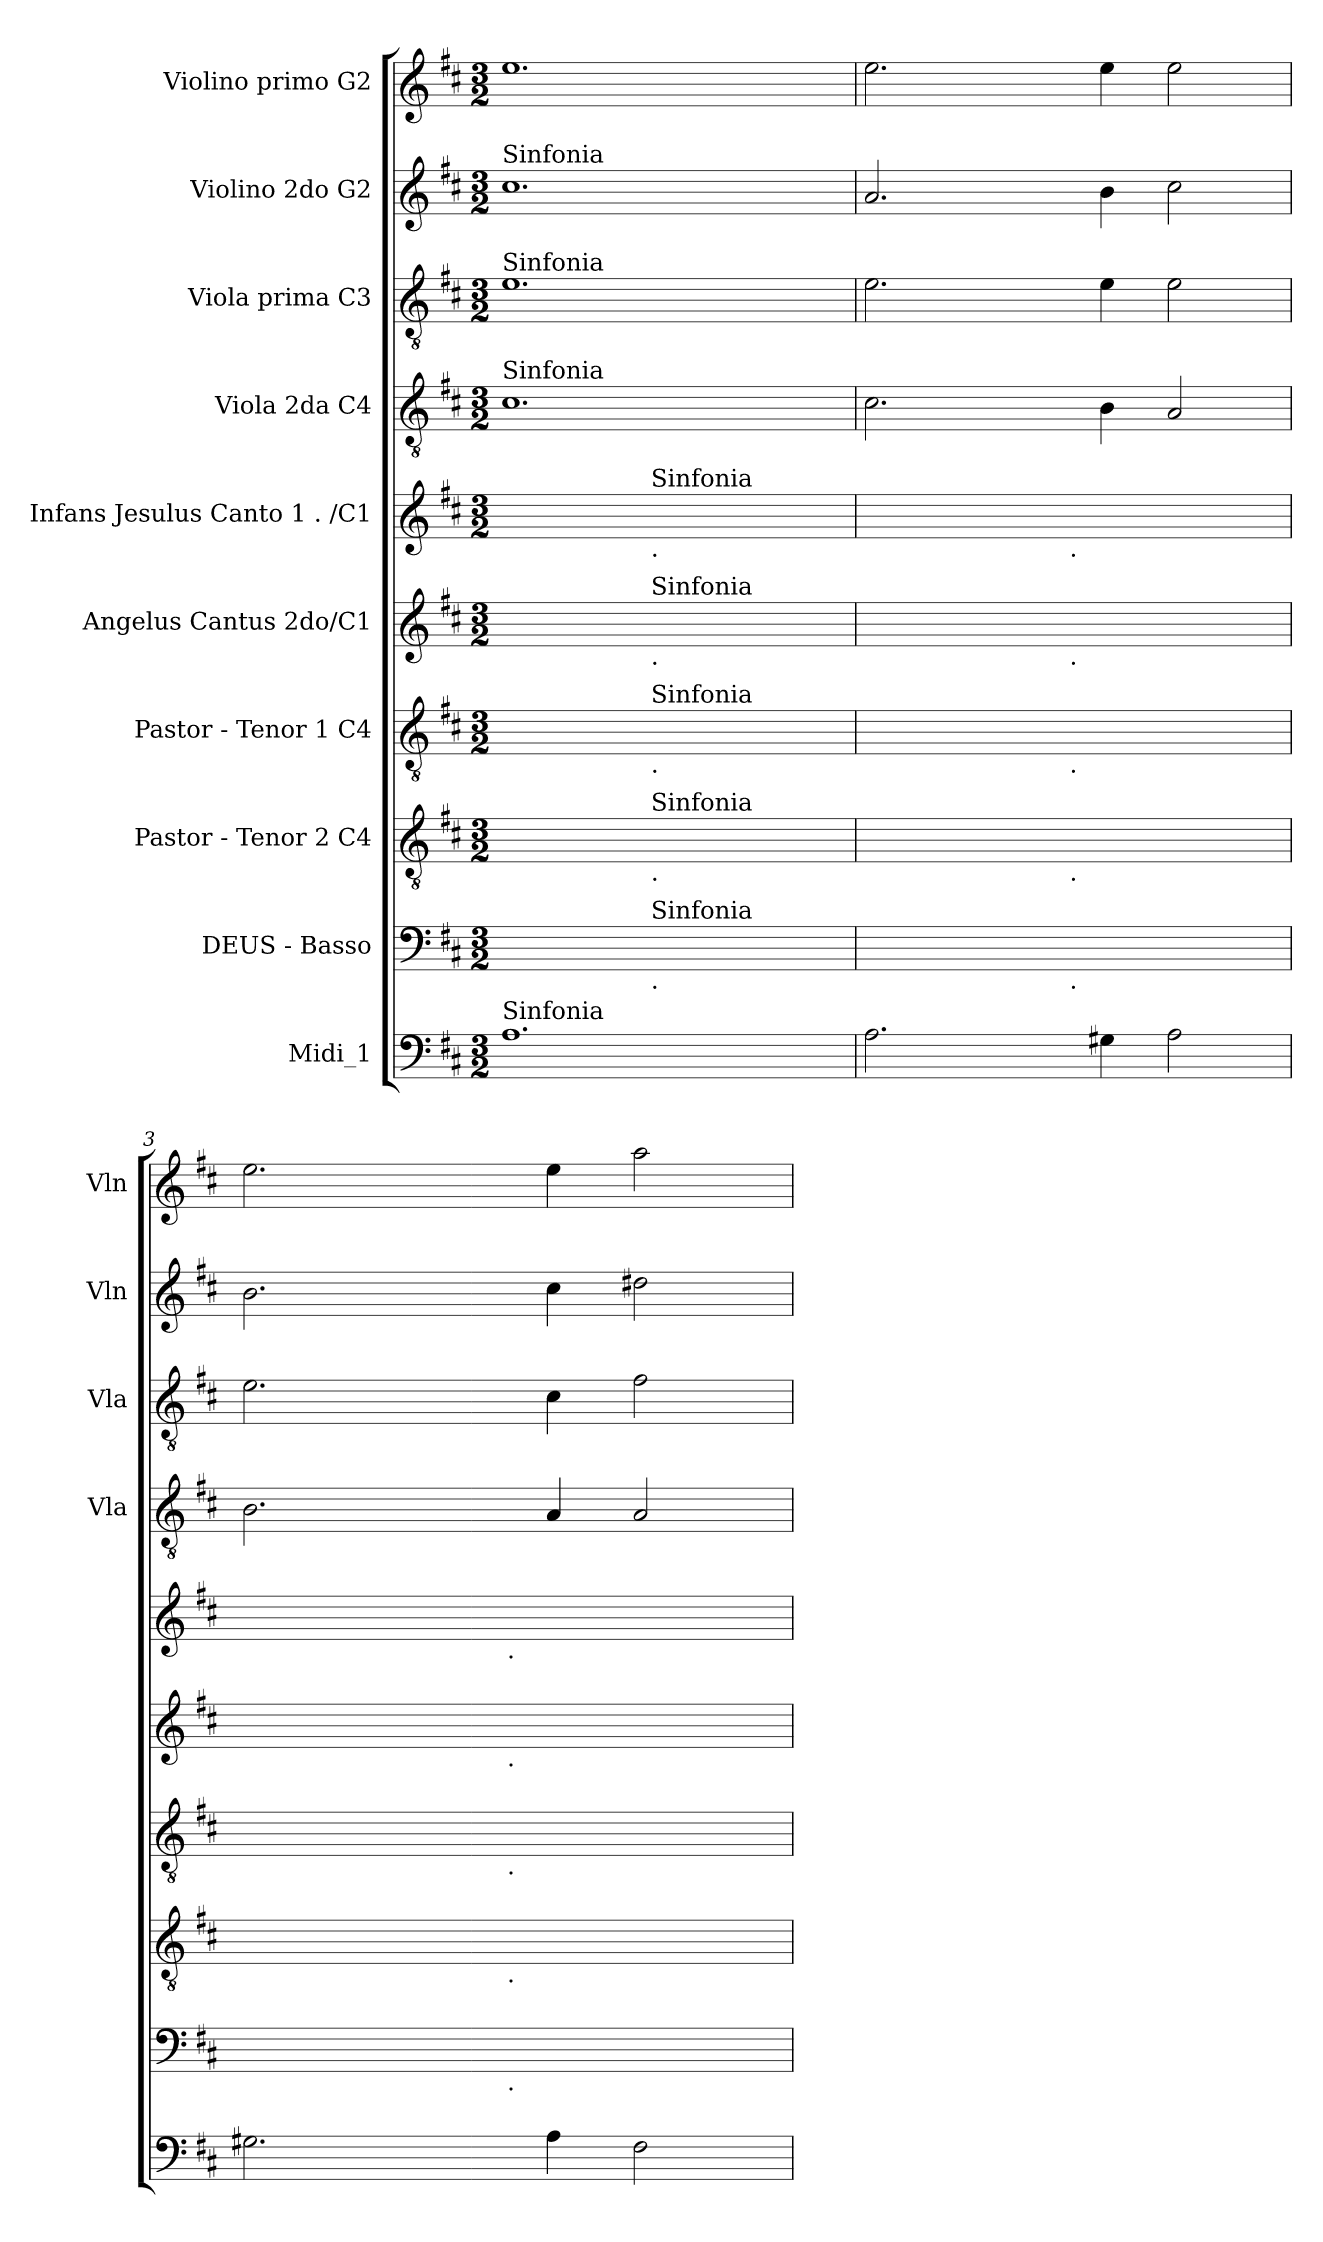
**kern	**kern	**kern	**kern	**kern	**kern	**kern	**kern	**kern	**kern
*part10	*part9	*part8	*part7	*part6	*part5	*part4	*part3	*part2	*part1
*staff10	*staff9	*staff8	*staff7	*staff6	*staff5	*staff4	*staff3	*staff2	*staff1
*I"Midi_1	*I"DEUS - Basso	*I"Pastor - Tenor 2  C4	*I"Pastor - Tenor 1  C4	*I"Angelus  Cantus 2do/C1	*I"Infans Jesulus  Canto 1 . /C1	*I"Viola 2da  C4	*I"Viola prima  C3	*I"Violino 2do  G2	*I"Violino primo  G2
*	*	*	*	*	*	*I'Vla	*I'Vla	*I'Vln	*I'Vln
*clefF4	*clefF4	*clefGv2	*clefGv2	*clefG2	*clefG2	*clefGv2	*clefGv2	*clefG2	*clefG2
*k[f#c#]	*k[f#c#]	*k[f#c#]	*k[f#c#]	*k[f#c#]	*k[f#c#]	*k[f#c#]	*k[f#c#]	*k[f#c#]	*k[f#c#]
*D:	*D:	*D:	*D:	*D:	*D:	*D:	*D:	*D:	*D:
*M3/2	*M3/2	*M3/2	*M3/2	*M3/2	*M3/2	*M3/2	*M3/2	*M3/2	*M3/2
=1	=1	=1	=1	=1	=1	=1	=1	=1	=1
!	!	!	!	!	!	!	!	!LO:TX:a:t=Sinfonia	!
!	!	!	!	!	!	!	!LO:TX:a:t=Sinfonia	!	!
!	!	!	!	!	!	!LO:TX:a:t=Sinfonia	!	!	!
!LO:TX:a:t=Sinfonia	!	!	!	!	!	!	!	!	!
1.A	4ryy	4ryy	4ryy	4ryy	4ryy	1.c#	1.e	1.cc#	1.ee
.	8ryy	8ryy	8ryy	8ryy	8ryy	.	.	.	.
.	4ryy	4ryy	4ryy	4ryy	4ryy	.	.	.	.
!	!	!	!	!	!LO:TX:b:t=.	!	!	!	!
!	!	!	!	!	!LO:TX:a:t=Sinfonia	!	!	!	!
!	!	!	!	!LO:TX:b:t=.	!	!	!	!	!
!	!	!	!	!LO:TX:a:t=Sinfonia	!	!	!	!	!
!	!	!	!LO:TX:b:t=.	!	!	!	!	!	!
!	!	!	!LO:TX:a:t=Sinfonia	!	!	!	!	!	!
!	!	!LO:TX:b:t=.	!	!	!	!	!	!	!
!	!	!LO:TX:a:t=Sinfonia	!	!	!	!	!	!	!
!	!LO:TX:b:t=.	!	!	!	!	!	!	!	!
!	!LO:TX:a:t=Sinfonia	!	!	!	!	!	!	!	!
.	4ryy	4ryy	4ryy	4ryy	4ryy	.	.	.	.
.	4ryy	4ryy	4ryy	4ryy	4ryy	.	.	.	.
.	4ryy	4ryy	4ryy	4ryy	4ryy	.	.	.	.
.	8ryy	8ryy	8ryy	8ryy	8ryy	.	.	.	.
=2	=2	=2	=2	=2	=2	=2	=2	=2	=2
2.A\	4ryy	4ryy	4ryy	4ryy	4ryy	2.c#\	2.e\	2.a/	2.ee\
.	4ryy	4ryy	4ryy	4ryy	4ryy	.	.	.	.
.	32ryy	32ryy	32ryy	32ryy	32ryy	.	.	.	.
.	32ryy	32ryy	32ryy	32ryy	32ryy	.	.	.	.
.	32ryy	32ryy	32ryy	32ryy	32ryy	.	.	.	.
.	32ryy	32ryy	32ryy	32ryy	32ryy	.	.	.	.
.	32ryy	32ryy	32ryy	32ryy	32ryy	.	.	.	.
.	32ryy	32ryy	32ryy	32ryy	32ryy	.	.	.	.
!	!	!	!	!	!LO:TX:b:t=.	!	!	!	!
!	!	!	!	!LO:TX:b:t=.	!	!	!	!	!
!	!	!	!LO:TX:b:t=.	!	!	!	!	!	!
!	!	!LO:TX:b:t=.	!	!	!	!	!	!	!
!	!LO:TX:b:t=.	!	!	!	!	!	!	!	!
.	32ryy	32ryy	32ryy	32ryy	32ryy	.	.	.	.
.	4ryy	4ryy	4ryy	4ryy	4ryy	.	.	.	.
4G#X\	.	.	.	.	.	4B\	4e\	4b\	4ee\
.	4ryy	4ryy	4ryy	4ryy	4ryy	.	.	.	.
2A\	.	.	.	.	.	2A/	2e\	2cc#\	2ee\
.	4ryy	4ryy	4ryy	4ryy	4ryy	.	.	.	.
.	32ryy	32ryy	32ryy	32ryy	32ryy	.	.	.	.
=3	=3	=3	=3	=3	=3	=3	=3	=3	=3
2.G#X\	4ryy	4ryy	4ryy	4ryy	4ryy	2.B\	2.e\	2.b\	2.ee\
.	4ryy	4ryy	4ryy	4ryy	4ryy	.	.	.	.
.	32ryy	32ryy	32ryy	32ryy	32ryy	.	.	.	.
.	32ryy	32ryy	32ryy	32ryy	32ryy	.	.	.	.
.	32ryy	32ryy	32ryy	32ryy	32ryy	.	.	.	.
.	32ryy	32ryy	32ryy	32ryy	32ryy	.	.	.	.
.	32ryy	32ryy	32ryy	32ryy	32ryy	.	.	.	.
.	32ryy	32ryy	32ryy	32ryy	32ryy	.	.	.	.
!	!	!	!	!	!LO:TX:b:t=.	!	!	!	!
!	!	!	!	!LO:TX:b:t=.	!	!	!	!	!
!	!	!	!LO:TX:b:t=.	!	!	!	!	!	!
!	!	!LO:TX:b:t=.	!	!	!	!	!	!	!
!	!LO:TX:b:t=.	!	!	!	!	!	!	!	!
.	32ryy	32ryy	32ryy	32ryy	32ryy	.	.	.	.
.	4ryy	4ryy	4ryy	4ryy	4ryy	.	.	.	.
4A\	.	.	.	.	.	4A/	4c#\	4cc#\	4ee\
.	4ryy	4ryy	4ryy	4ryy	4ryy	.	.	.	.
2F#\	.	.	.	.	.	2A/	2f#\	2dd#X\	2aa\
.	4ryy	4ryy	4ryy	4ryy	4ryy	.	.	.	.
.	32ryy	32ryy	32ryy	32ryy	32ryy	.	.	.	.
=	=	=	=	=	=	=	=	=	=
*-	*-	*-	*-	*-	*-	*-	*-	*-	*-
